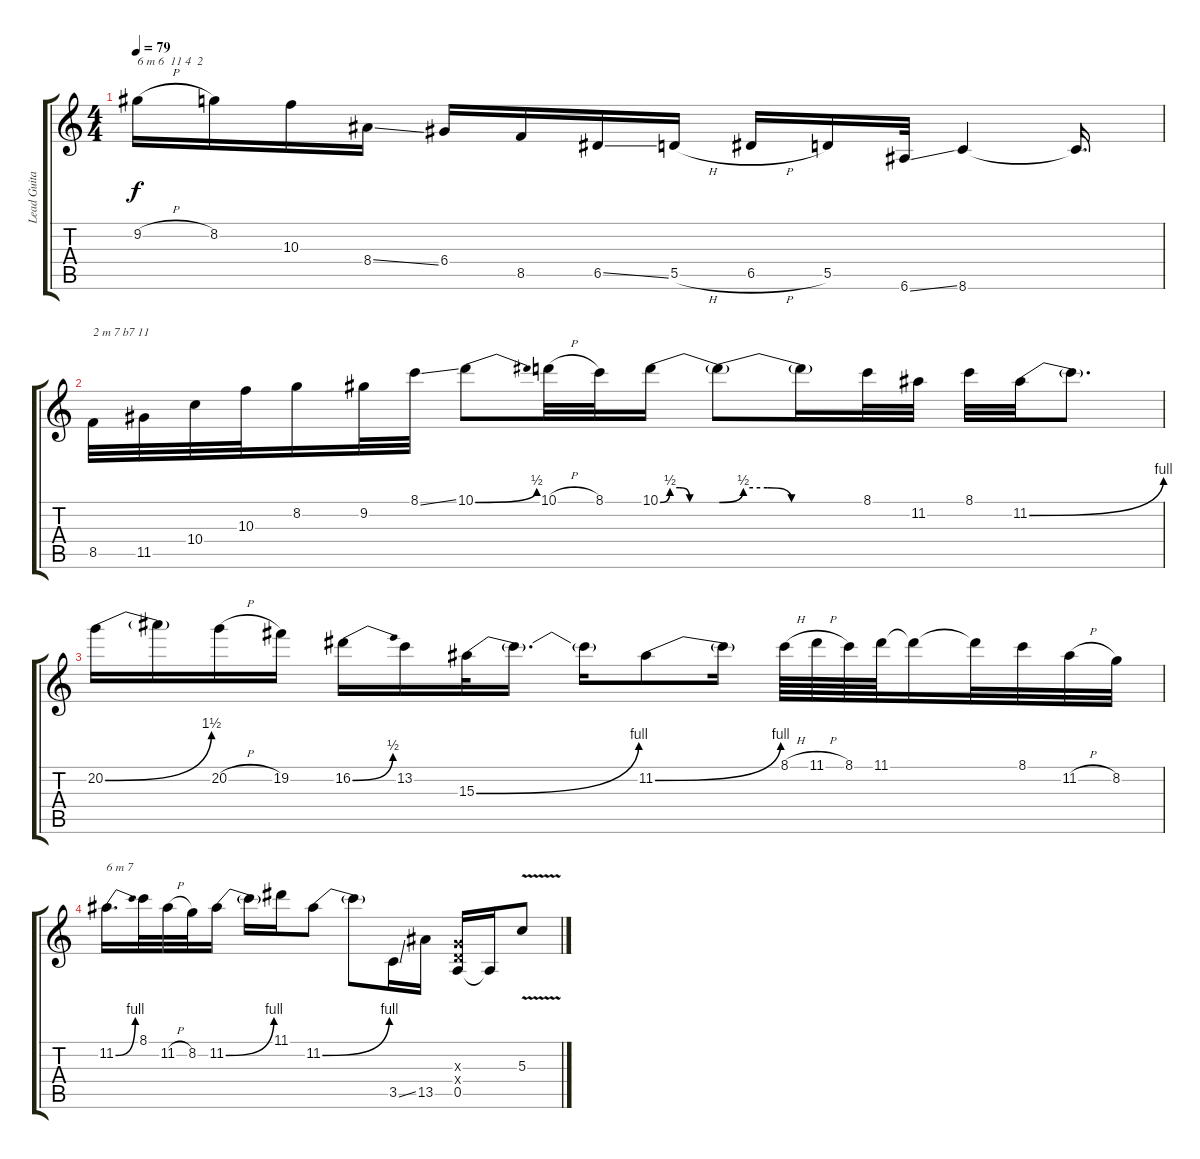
\track ("Lead Guitar" "Lead Guita") {instrument distortionguitar}
\staff {score tabs}
\tuning (E4 B3 G3 D3 A2 E2) {hide}
\ts (4 4)
\tempo 79
\clef g2
\ks c
9.2{h}.16{txt "6 m 6  11 4  2 " dy f} 8.2.16 10.3.16 8.4{ss}.16 6.4.16 8.5.16 6.5{ss}.16 5.5{h}.16 6.5{h}.16 5.5.16 6.6{ss}.32 8.6.4 8.6{t}.16{d} |
8.5.32{txt "2 m 7 b7 11"} 11.5.32 10.4.32 10.3.32 8.2.16 9.2.32 8.1{ss}.32 10.1{be (bend 0 0 60 2)}.8 10.1{h}.32 8.1.32 10.1{be (custom 0 0 10 2 20 2 30 0 60 0)}.16 10.1{be (custom 0 0 10 2 20 2 30 0 60 0) t}.8 10.1{t}.16 8.1.32 11.2.32 8.1.32 11.2{be (bend 0 0 60 4)}.32 11.2{t}.8{d} |
20.2{be (bend 0 0 60 6)}.16{txt ""} 20.2{t}.16 20.2{h}.16 19.2.16 16.2{be (bend 0 0 60 2)}.16 13.2.16 15.3{be (bend 0 0 60 4)}.32 15.3{t}.16{d} 15.3{t}.16 11.2{be (bend 0 0 60 4)}.8 11.2{t}.16 8.1{h}.64 11.1{h}.64 8.1.64 11.1.64 11.1{t}.16 11.1{t}.32 8.1.32 11.2{h}.32 8.2.32 |
11.2{be (bend 0 0 60 4)}.16{d txt "6 m 7"} 8.1.32 11.2{h}.32 8.2.32 11.2{be (bend 0 0 60 4)}.16 11.2{t}.16 11.1.16 11.2{be (bend 0 0 60 4)}.8 11.2{t}.8 3.5{ss}.16 13.5.16 (0.3{x} 0.4{x} 0.5).16 0.5{t}.16 5.3{v}.8
